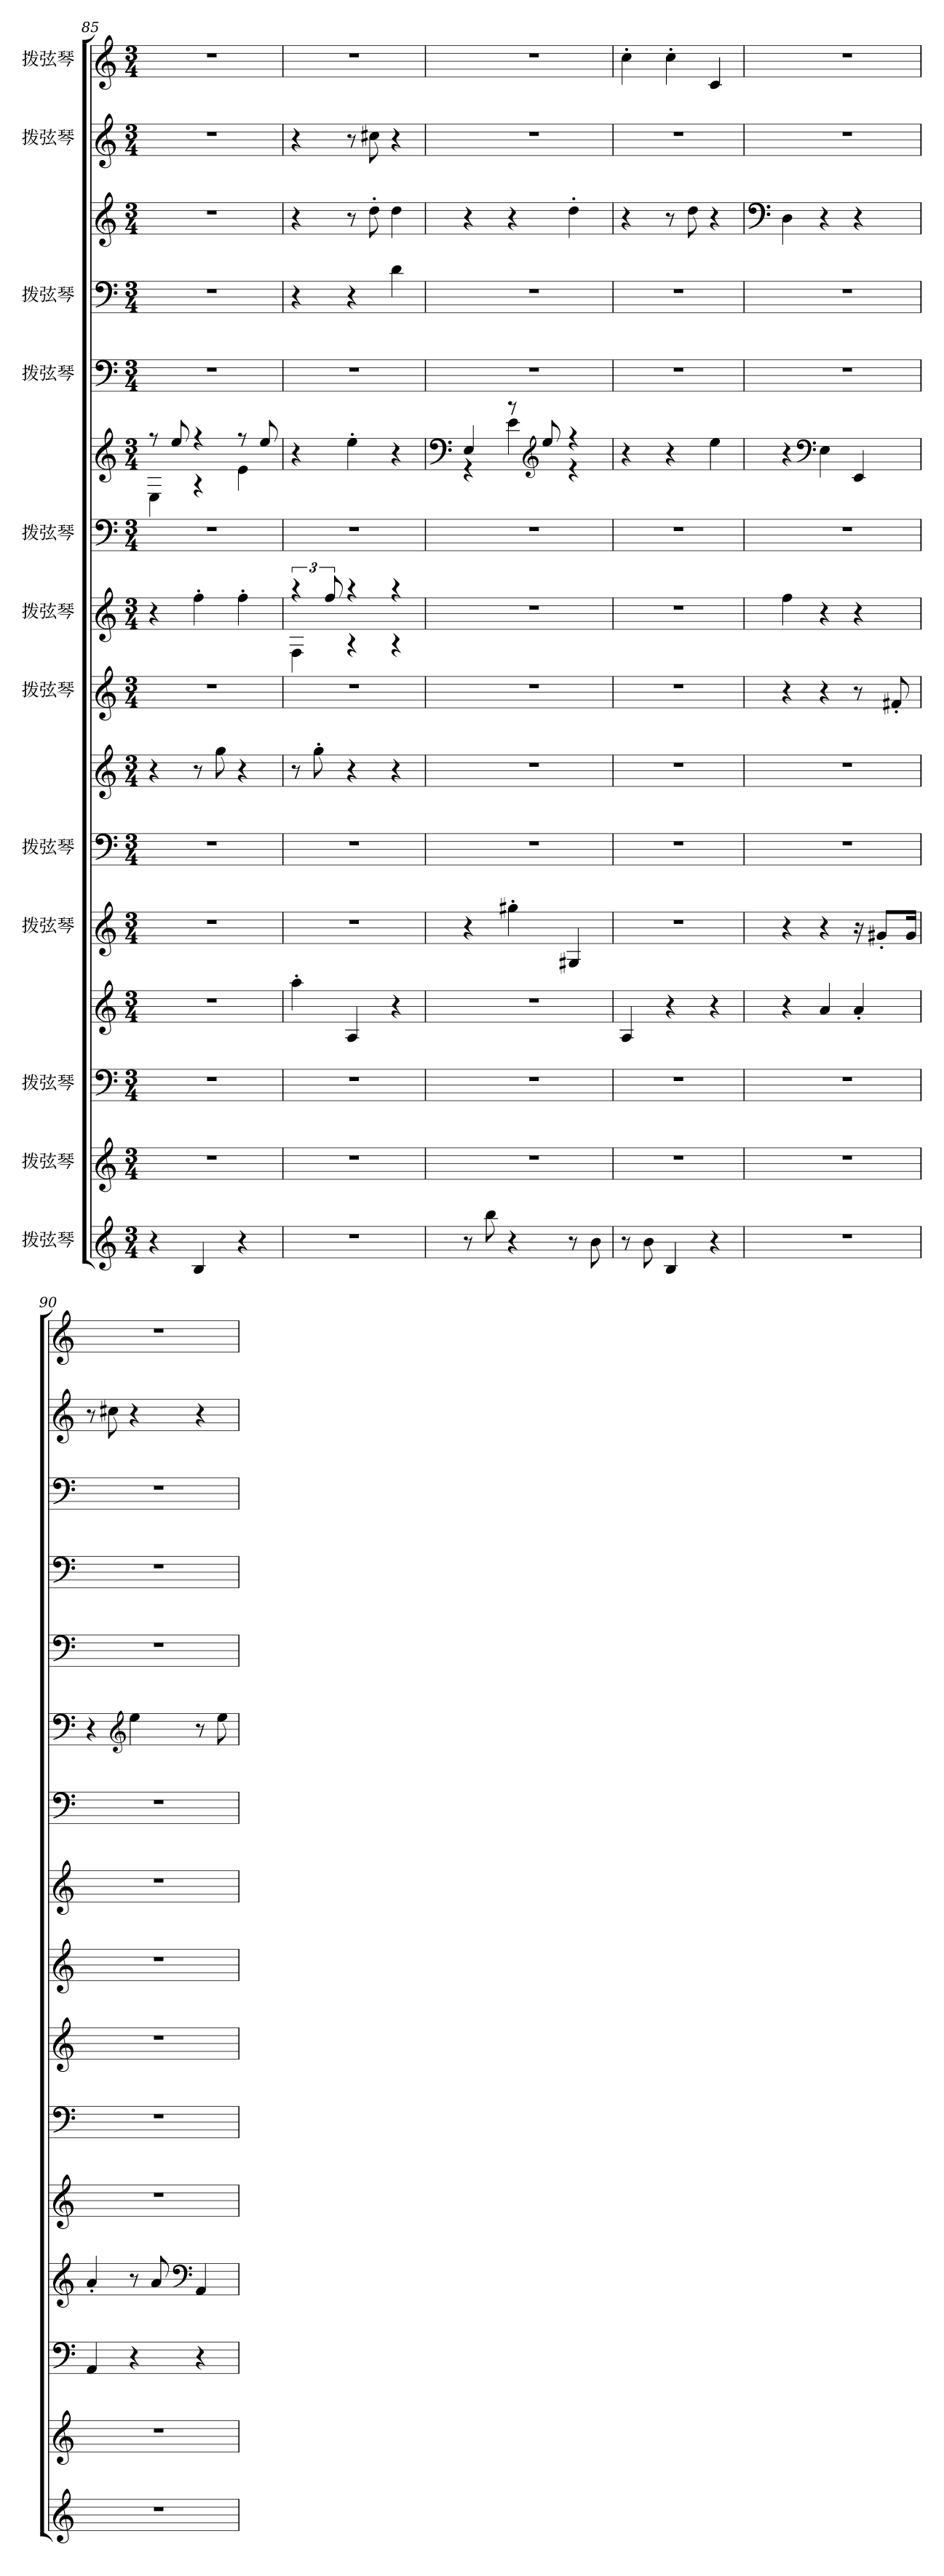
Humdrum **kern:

**kern	**kern	**kern	**kern	**kern	**kern	**kern	**kern	**kern	**kern	**kern	**kern	**kern	**kern	**kern	**kern
*part12	*part11	*part10	*part10	*part9	*part8	*part8	*part7	*part6	*part5	*part5	*part4	*part3	*part3	*part2	*part1
*staff16	*staff15	*staff14	*staff13	*staff12	*staff11	*staff10	*staff9	*staff8	*staff7	*staff6	*staff5	*staff4	*staff3	*staff2	*staff1
*I"拨弦琴	*I"拨弦琴	*I"拨弦琴	*	*I"拨弦琴	*I"拨弦琴	*	*I"拨弦琴	*I"拨弦琴	*I"拨弦琴	*	*I"拨弦琴	*I"拨弦琴	*	*I"拨弦琴	*I"拨弦琴
*clefG2	*clefG2	*clefF4	*clefG2	*clefG2	*clefF4	*clefG2	*clefG2	*clefG2	*clefF4	*clefG2	*clefF4	*clefF4	*clefG2	*clefG2	*clefG2
*k[]	*k[]	*k[]	*k[]	*k[]	*k[]	*k[]	*k[]	*k[]	*k[]	*k[]	*k[]	*k[]	*k[]	*k[]	*k[]
*M3/4	*M3/4	*M3/4	*M3/4	*M3/4	*M3/4	*M3/4	*M3/4	*M3/4	*M3/4	*M3/4	*M3/4	*M3/4	*M3/4	*M3/4	*M3/4
=85	=85	=85	=85	=85	=85	=85	=85	=85	=85	=85	=85	=85	=85	=85	=85
*	*	*	*	*	*	*	*	*	*	*^	*	*	*	*	*
4r	2.r	2.r	2.r	2.r	2.r	4r	2.r	4r	2.r	8r	4E\	2.r	2.r	2.r	2.r	2.r
.	.	.	.	.	.	.	.	.	.	8ee/	.	.	.	.	.	.
4B/	.	.	.	.	.	8r	.	4ff'\	.	4r	4r	.	.	.	.	.
.	.	.	.	.	.	8gg\	.	.	.	.	.	.	.	.	.	.
4r	.	.	.	.	.	4r	.	4ff'\	.	8r	4e\	.	.	.	.	.
.	.	.	.	.	.	.	.	.	.	8ee/	.	.	.	.	.	.
*	*	*	*	*	*	*	*	*	*	*v	*v	*	*	*	*	*
=86	=86	=86	=86	=86	=86	=86	=86	=86	=86	=86	=86	=86	=86	=86	=86
*	*	*	*	*	*	*	*	*^	*	*	*	*	*	*	*
2.r	2.r	2.r	4aa'\	2.r	2.r	8r	2.r	6r	4F\	2.r	4r	2.r	4r	4r	4r	2.r
.	.	.	.	.	.	8gg'\	.	.	.	.	.	.	.	.	.	.
.	.	.	.	.	.	.	.	12ff/	.	.	.	.	.	.	.	.
.	.	.	4A/	.	.	4r	.	4r	4r	.	4ee'\	.	4r	8r	8r	.
.	.	.	.	.	.	.	.	.	.	.	.	.	.	8dd'\	8cc#X\	.
.	.	.	4r	.	.	4r	.	4r	4r	.	4r	.	4d\	4dd\	4r	.
*	*	*	*	*	*	*	*	*v	*v	*	*	*	*	*	*	*
=87	=87	=87	=87	=87	=87	=87	=87	=87	=87	=87	=87	=87	=87	=87	=87
*	*	*	*	*	*	*	*	*	*	*clefF4	*	*	*	*	*
*	*	*	*	*	*	*	*	*	*	*^	*	*	*	*	*
8r	2.r	2.r	2.r	4r	2.r	2.r	2.r	2.r	2.r	4E/	4r	2.r	2.r	4r	2.r	2.r
8bb\	.	.	.	.	.	.	.	.	.	.	.	.	.	.	.	.
4r	.	.	.	4gg#X'\	.	.	.	.	.	8r	4e\	.	.	4r	.	.
*	*	*	*	*	*	*	*	*	*	*clefG2	*	*	*	*	*	*
.	.	.	.	.	.	.	.	.	.	8ee/	.	.	.	.	.	.
8r	.	.	.	4G#X/	.	.	.	.	.	4r	4r	.	.	4dd'\	.	.
8b\	.	.	.	.	.	.	.	.	.	.	.	.	.	.	.	.
*	*	*	*	*	*	*	*	*	*	*v	*v	*	*	*	*	*
=88	=88	=88	=88	=88	=88	=88	=88	=88	=88	=88	=88	=88	=88	=88	=88
8r	2.r	2.r	4A/	2.r	2.r	2.r	2.r	2.r	2.r	4r	2.r	2.r	4r	2.r	4cc'\
8b\	.	.	.	.	.	.	.	.	.	.	.	.	.	.	.
4B/	.	.	4r	.	.	.	.	.	.	4r	.	.	8r	.	4cc'\
.	.	.	.	.	.	.	.	.	.	.	.	.	8dd\	.	.
4r	.	.	4r	.	.	.	.	.	.	4ee\	.	.	4r	.	4c/
!!LO:PB:g=z
=89	=89	=89	=89	=89	=89	=89	=89	=89	=89	=89	=89	=89	=89	=89	=89
*	*	*	*	*	*	*	*	*	*	*	*	*	*clefF4	*	*
2.r	2.r	2.r	4r	4r	2.r	2.r	4r	4ff\	2.r	4r	2.r	2.r	4D\	2.r	2.r
*	*	*	*	*	*	*	*	*	*	*clefF4	*	*	*	*	*
.	.	.	4a/	4r	.	.	4r	4r	.	4E\	.	.	4r	.	.
.	.	.	4a'/	16r	.	.	8r	4r	.	4EE/	.	.	4r	.	.
.	.	.	.	8g#X'/L	.	.	.	.	.	.	.	.	.	.	.
.	.	.	.	.	.	.	8f#X'/	.	.	.	.	.	.	.	.
.	.	.	.	16g#/Jk	.	.	.	.	.	.	.	.	.	.	.
=90	=90	=90	=90	=90	=90	=90	=90	=90	=90	=90	=90	=90	=90	=90	=90
2.r	2.r	4AA/	4a'/	2.r	2.r	2.r	2.r	2.r	2.r	4r	2.r	2.r	2.r	8r	2.r
.	.	.	.	.	.	.	.	.	.	.	.	.	.	8cc#X\	.
*	*	*	*	*	*	*	*	*	*	*clefG2	*	*	*	*	*
.	.	4r	8r	.	.	.	.	.	.	4ee\	.	.	.	4r	.
.	.	.	8a/	.	.	.	.	.	.	.	.	.	.	.	.
*	*	*	*clefF4	*	*	*	*	*	*	*	*	*	*	*	*
.	.	4r	4AA/	.	.	.	.	.	.	8r	.	.	.	4r	.
.	.	.	.	.	.	.	.	.	.	8ee\	.	.	.	.	.
=	=	=	=	=	=	=	=	=	=	=	=	=	=	=	=
*-	*-	*-	*-	*-	*-	*-	*-	*-	*-	*-	*-	*-	*-	*-	*-
